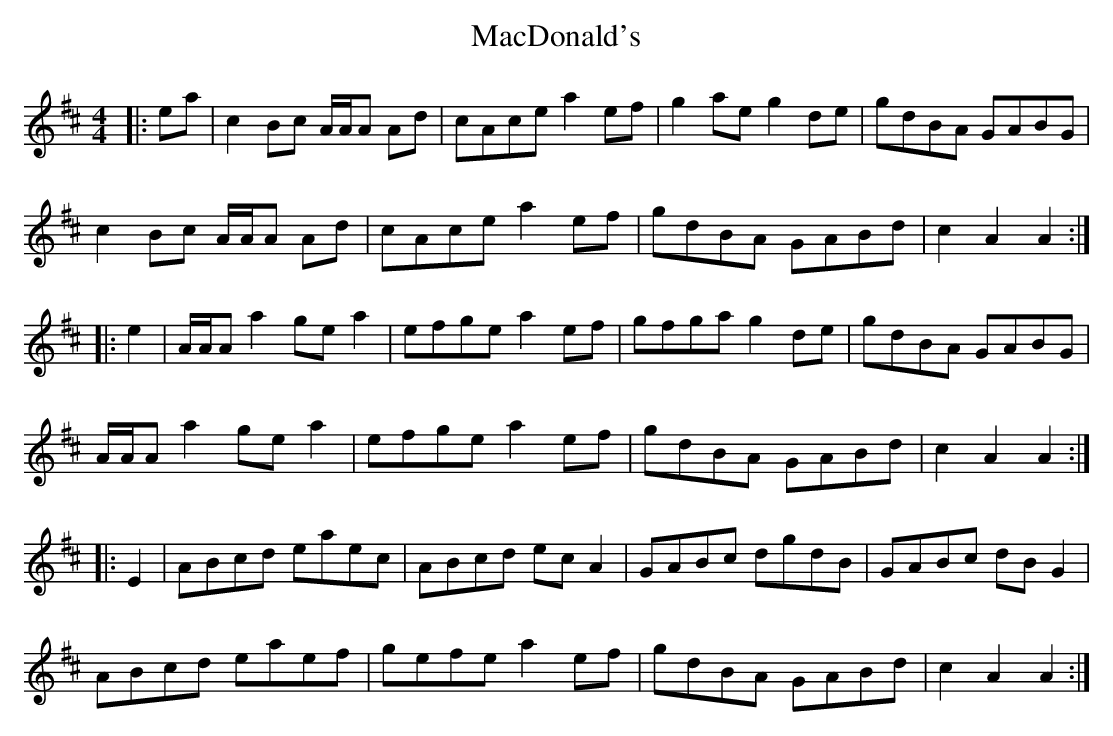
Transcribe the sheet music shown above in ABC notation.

X:1
T: MacDonald's
M: 4/4
L: 1/8
K: Amix
|:ea|c2Bc A/A/A Ad|cAce a2ef|g2ae g2de|gdBA GABG|
c2Bc A/A/A Ad|cAce a2ef|gdBA GABd|c2A2 A2:|
|:e2|A/A/Aa2 gea2|efge a2ef|gfga g2de|gdBA GABG|
A/A/Aa2 gea2|efge a2ef|gdBA GABd|c2A2 A2:|
|:E2|ABcd eaec|ABcd ecA2|GABc dgdB|GABc dBG2|
ABcd eaef|gefe a2ef|gdBA GABd|c2A2 A2:|
